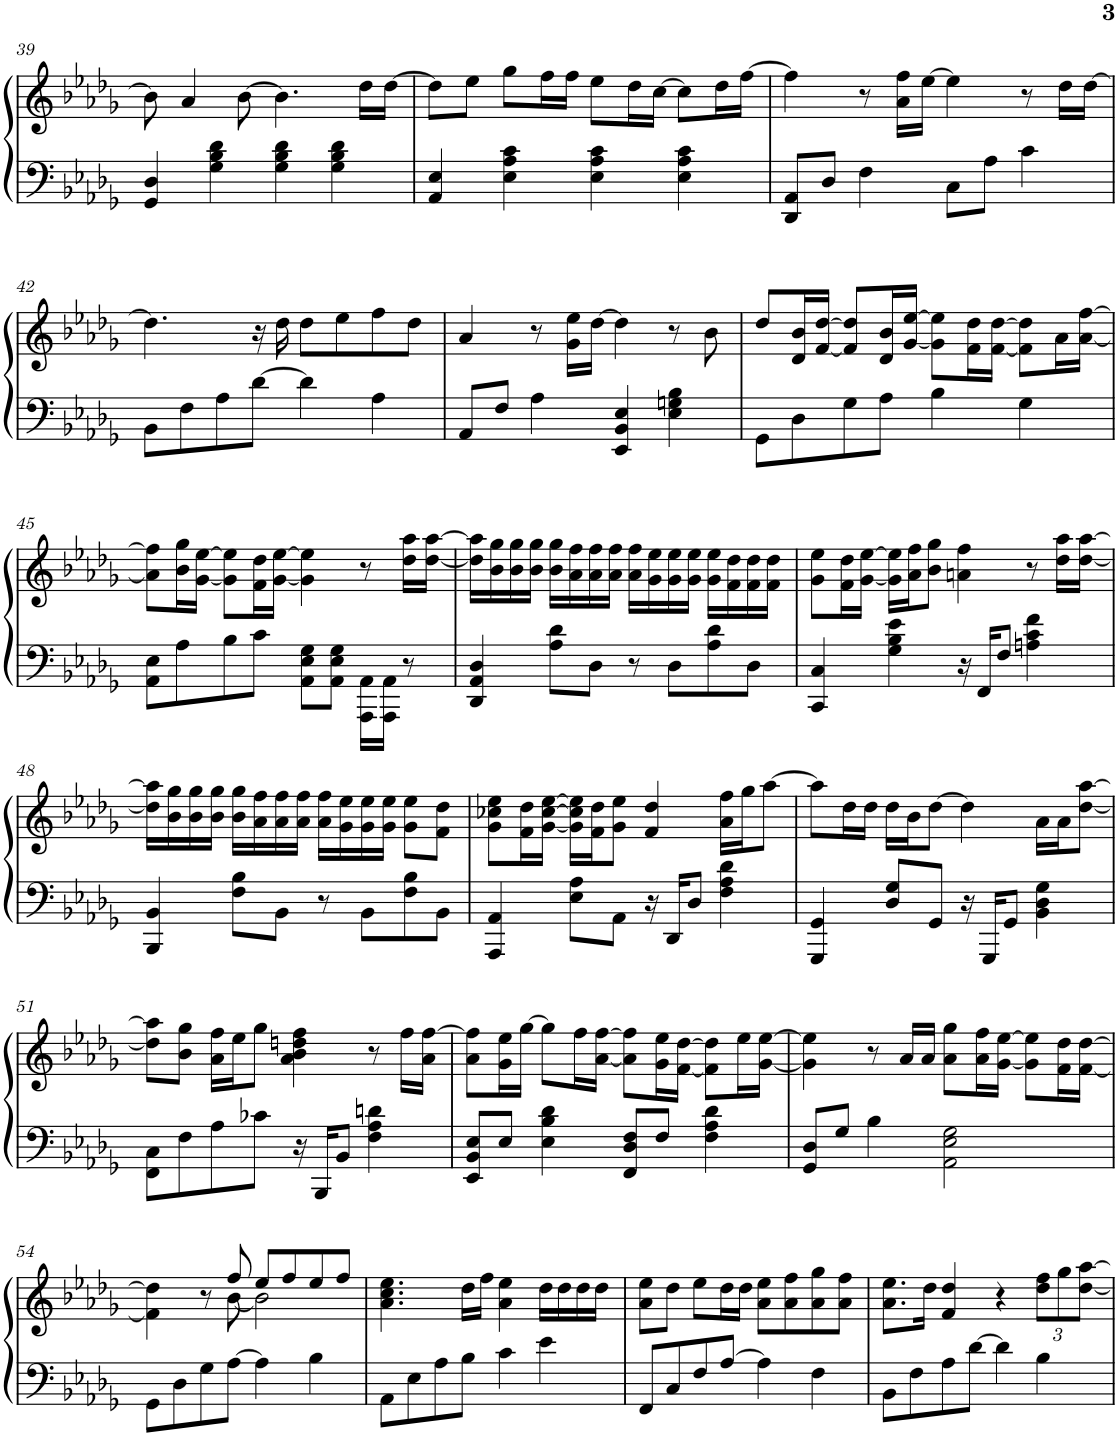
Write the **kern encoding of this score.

**kern	**kern
*part1	*part1
*staff2	*staff1
*I"Piano	*
*I'Pno.	*
!!LO:PB:g=z
*clefF4	*clefG2
*k[b-e-a-d-g-]	*k[b-e-a-d-g-]
*M4/4	*M4/4
=39	=39
4GG-/ 4D-/	8b-\]
.	4a-/
4G-\ 4B-\ 4d-\	.
.	[8b-\
4G-\ 4B-\ 4d-\	4.b-\]
4G-\ 4B-\ 4d-\	.
.	16dd-\LL
.	[16dd-\JJ
=40	=40
4AA-/ 4E-/	8dd-\L]
.	8ee-\J
4E-\ 4A-\ 4c\	8gg-\L
.	16ff\L
.	16ff\JJ
4E-\ 4A-\ 4c\	8ee-\L
.	16dd-\L
.	[16cc\JJ
4E-\ 4A-\ 4c\	8cc\L]
.	16dd-\L
.	[16ff\JJ
=41	=41
8DD-/ 8AA-/L	4ff\]
8D-/J	.
4F\	8r
.	16a-\ 16ff\LL
.	[16ee-\JJ
8C\L	4ee-\]
8A-\J	.
4c\	8r
.	16dd-\LL
.	[16dd-\JJ
!!LO:LB:g=z
=42	=42
8BB-\L	4.dd-\]
8F\	.
8A-\	.
[8d-\J	16r
.	16dd-\
4d-\]	8dd-\L
.	8ee-\
4A-\	8ff\
.	8dd-\J
=43	=43
8AA-/L	4a-/
8F/J	.
4A-\	8r
.	16g-\ 16ee-\LL
.	[16dd-\JJ
4EE-/ 4BB-/ 4E-/	4dd-\]
4E-\ 4Gn\ 4B-\	8r
.	8b-\
=44	=44
8GG-\L	8dd-/L
8D-\	16d-/ 16b-/L
.	[16f/ [16dd-/JJ
8G-\	8f/] 8dd-/]L
8A-\J	16d-/ 16b-/L
.	[16g-/ [16ee-/JJ
4B-\	8g-\] 8ee-\]L
.	16f\ 16dd-\L
.	[16f\ [16dd-\JJ
4G-\	8f\] 8dd-\]L
.	16a-\L
.	[16a-\ [16ff\JJ
!!LO:LB:g=z
=45	=45
8AA-\ 8E-\L	8a-\] 8ff\]L
8A-\	16b-\ 16gg-\L
.	[16g-\ [16ee-\JJ
8B-\	8g-\] 8ee-\]L
8c\J	16f\ 16dd-\L
.	[16g-\ [16ee-\JJ
8AA-\ 8E-\ 8G-\L	4g-\] 4ee-\]
8AA-\ 8E-\ 8G-\J	.
16AAA-\ 16AA-\LL	8r
16AAA-\ 16AA-\JJ	.
8r	16dd-\ 16aa-\LL
.	[16dd-\ [16aa-\JJ
=46	=46
4DD-/ 4AA-/ 4D-/	16dd-\] 16aa-\]LL
.	16b-\ 16gg-\
.	16b-\ 16gg-\
.	16b-\ 16gg-\JJ
8A-\ 8d-\L	16b-\ 16gg-\LL
.	16a-\ 16ff\
8D-\J	16a-\ 16ff\
.	16a-\ 16ff\JJ
8r	16a-\ 16ff\LL
.	16g-\ 16ee-\
8D-\L	16g-\ 16ee-\
.	16g-\ 16ee-\JJ
8A-\ 8d-\	16g-\ 16ee-\LL
.	16f\ 16dd-\
8D-\J	16f\ 16dd-\
.	16f\ 16dd-\JJ
=47	=47
4CC/ 4C/	8g-\ 8ee-\L
.	16f\ 16dd-\L
.	[16g-\ [16ee-\JJ
4G-\ 4B-\ 4e-\	16g-\] 16ee-\]LL
.	16a-\ 16ff\J
.	8b-\ 8gg-\J
16r	4an\ 4ff\
16FF/KL	.
8F/J	.
4An\ 4c\ 4f\	8r
.	16dd-\ 16aa-\LL
.	[16dd-\ [16aa-\JJ
!!LO:LB:g=z
=48	=48
4BBB-/ 4BB-/	16dd-\] 16aa-\]LL
.	16b-\ 16gg-\
.	16b-\ 16gg-\
.	16b-\ 16gg-\JJ
8F\ 8B-\L	16b-\ 16gg-\LL
.	16a-\ 16ff\
8BB-\J	16a-\ 16ff\
.	16a-\ 16ff\JJ
8r	16a-\ 16ff\LL
.	16g-\ 16ee-\
8BB-\L	16g-\ 16ee-\
.	16g-\ 16ee-\JJ
8F\ 8B-\	8g-\ 8ee-\L
8BB-\J	8f\ 8dd-\J
=49	=49
4AAA-/ 4AA-/	8g-\ 8cc-X\ 8ee-\L
.	16f\ 16dd-\L
.	[16g-\ [16cc-\ [16ee-\JJ
8E-\ 8A-\L	16g-\] 16cc-\] 16ee-\]LL
.	16f\ 16dd-\J
8AA-\J	8g-\ 8ee-\J
16r	4f/ 4dd-/
16DD-/KL	.
8D-/J	.
4F\ 4A-\ 4d-\	16a-\ 16ff\LL
.	16gg-\J
.	[8aa-\J
=50	=50
4GGG-/ 4GG-/	8aa-\L]
.	16dd-\L
.	16dd-\JJ
8D-/ 8G-/L	16dd-\LL
.	16b-\J
8GG-/J	[8dd-\J
16r	4dd-\]
16GGG-/KL	.
8GG-/J	.
4BB-\ 4D-\ 4G-\	16a-\LL
.	16a-\J
.	[8dd-\ [8aa-\J
!!LO:LB:g=z
=51	=51
8FF\ 8C\L	8dd-\] 8aa-\]L
8F\	8b-\ 8gg-\J
8A-\	16a-\ 16ff\LL
.	16ee-\J
8c-X\J	8gg-\J
16r	4a-\ 4b-\ 4ddn\ 4ff\
16BBB-/KL	.
8BB-/J	.
4F\ 4A-\ 4dn\	8r
.	16ff\LL
.	16a-\ [16ff\JJ
=52	=52
8EE-/ 8BB-/ 8E-/L	8a-\ 8ff\]L
8E-/J	16g-\ 16ee-\L
.	[16gg-\JJ
4E-\ 4B-\ 4d-\	8gg-\L]
.	16ff\L
.	[16a-\ [16ff\JJ
8FF/ 8D-/ 8F/L	8a-\] 8ff\]L
8F/J	16g-\ 16ee-\L
.	[16f\ [16dd-\JJ
4F\ 4A-\ 4d-\	8f\] 8dd-\]L
.	16ee-\L
.	[16g-\ [16ee-\JJ
=53	=53
8GG-/ 8D-/L	4g-\] 4ee-\]
8G-/J	.
4B-\	8r
.	16a-/LL
.	16a-/JJ
2AA-\ 2E-\ 2G-\	8a-\ 8gg-\L
.	16a-\ 16ff\L
.	[16g-\ [16ee-\JJ
.	8g-\] 8ee-\]L
.	16f\ 16dd-\L
.	[16f\ [16dd-\JJ
!!LO:LB:g=z
=54	=54
*	*^
8GG-\L	4f\] 4dd-\]	4.ryy
8D-\	.	.
8G-\	8r	.
[8A-\J	8ff/	[8b-\
4A-\]	8ee-/L	2b-\]
.	8ff/	.
4B-\	8ee-/	.
.	8ff/J	.
*	*v	*v
=55	=55
8AA-\L	4.a-\ 4.cc\ 4.ee-\
8E-\	.
8A-\	.
8B-\J	16dd-\LL
.	16ff\JJ
4c\	4a-\ 4ee-\
4e-\	16dd-\LL
.	16dd-\
.	16dd-\
.	16dd-\JJ
=56	=56
8FF/L	8a-\ 8ee-\L
8C/	8dd-\J
8F/	8ee-\L
[8A-/J	16dd-\L
.	16dd-\JJ
4A-\]	8a-\ 8ee-\L
.	8a-\ 8ff\
4F\	8a-\ 8gg-\
.	8a-\ 8ff\J
=57	=57
8BB-\L	8.a-\ 8.ee-\L
8F\	.
.	16dd-\Jk
8A-\	4f/ 4dd-/
[8d-\J	.
4d-\]	4r
*	*Xbrackettup
4B-\	12dd-\ 12ff\L
.	12gg-\
.	[12dd-\ [12aa-\J
=	=
*-	*-
